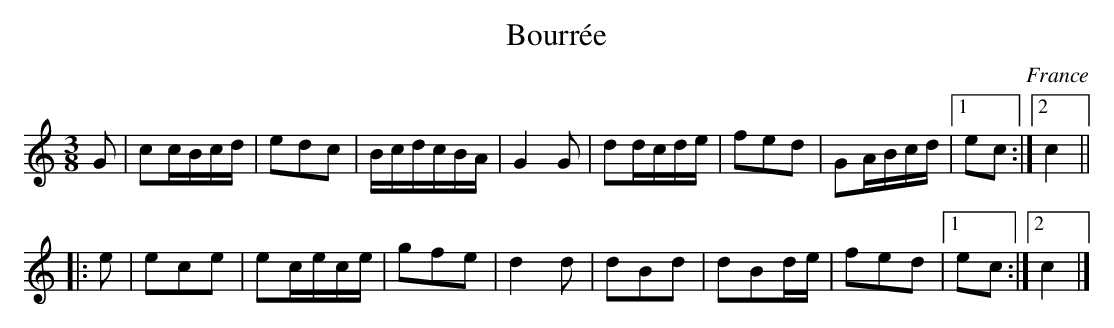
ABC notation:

X:1
T:Bourr\'ee
M:3/8
O:France
K:C
G2|\
c2cBcd| e2d2c2| BcdcBA| G4G2|\
d2dcde| f2e2d2| G2ABcd|1 e2c2:|2 c4||
|: e2|\
e2c2e2| e2cece| g2f2e2| d4d2|\
d2B2d2| d2B2de| f2e2d2|1 e2c2 :|2 c4 |]
